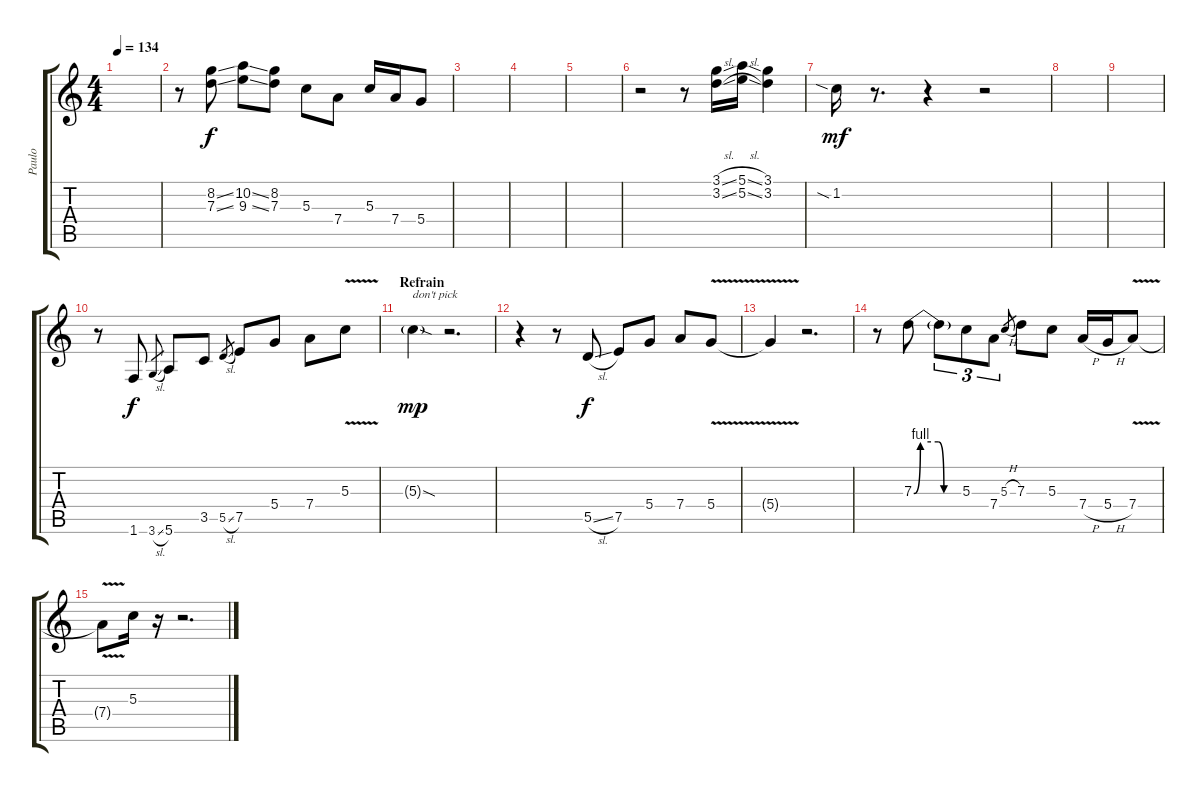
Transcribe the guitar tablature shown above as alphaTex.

\track ("Paulo" "Paulo") {instrument distortionguitar}
\staff {score tabs}
\tuning (E4 B3 G3 D3 A2 E2) {hide}
\ts (4 4)
\tempo 134
\clef g2
\ks c
|
r.8 (8.2{ss} 7.3{ss}).8 (10.2{ss} 9.3{ss}).8 (8.2 7.3).8 5.3.8 7.4.8 5.3.16 7.4.16 5.4.8 |
|
|
|
r.2 r.8 (3.1{sl} 3.2{sl}).16 (5.1{sl} 5.2{sl}).16 (3.1 3.2).4 |
1.2{sia}.16{dy mf} r.8{d} r.4 r.2 |
|
|
r.8 1.6.8{dy f} 3.6{sl}.8{gr} 5.6.8 3.5.8 5.5{sl}.8{gr} 7.5.8 5.4.8 7.4.8 5.3{v}.8 |
\section ("" "Refrain")
5.3{sod g}.4{txt "don't pick" dy mp} r.2{d} |
r.4 r.8 5.5{sl}.8{dy f} 7.5.8 5.4.8 7.4.8 5.4{v}.8 |
5.4{t}.4 r.2{d} |
r.8 7.3{be (custom 0 0 8 4 30 4 37 0 60 0)}.8 7.3{t}.8{tu (3 2)} 5.3.8{tu (3 2)} 7.4.8{tu (3 2)} 5.3{h}.8{gr} 7.3.8 5.3.8 7.4{h}.16 5.4{h}.16 7.4{v}.8 |
7.4{t}.8 5.3.16 r.16 r.2{d}
